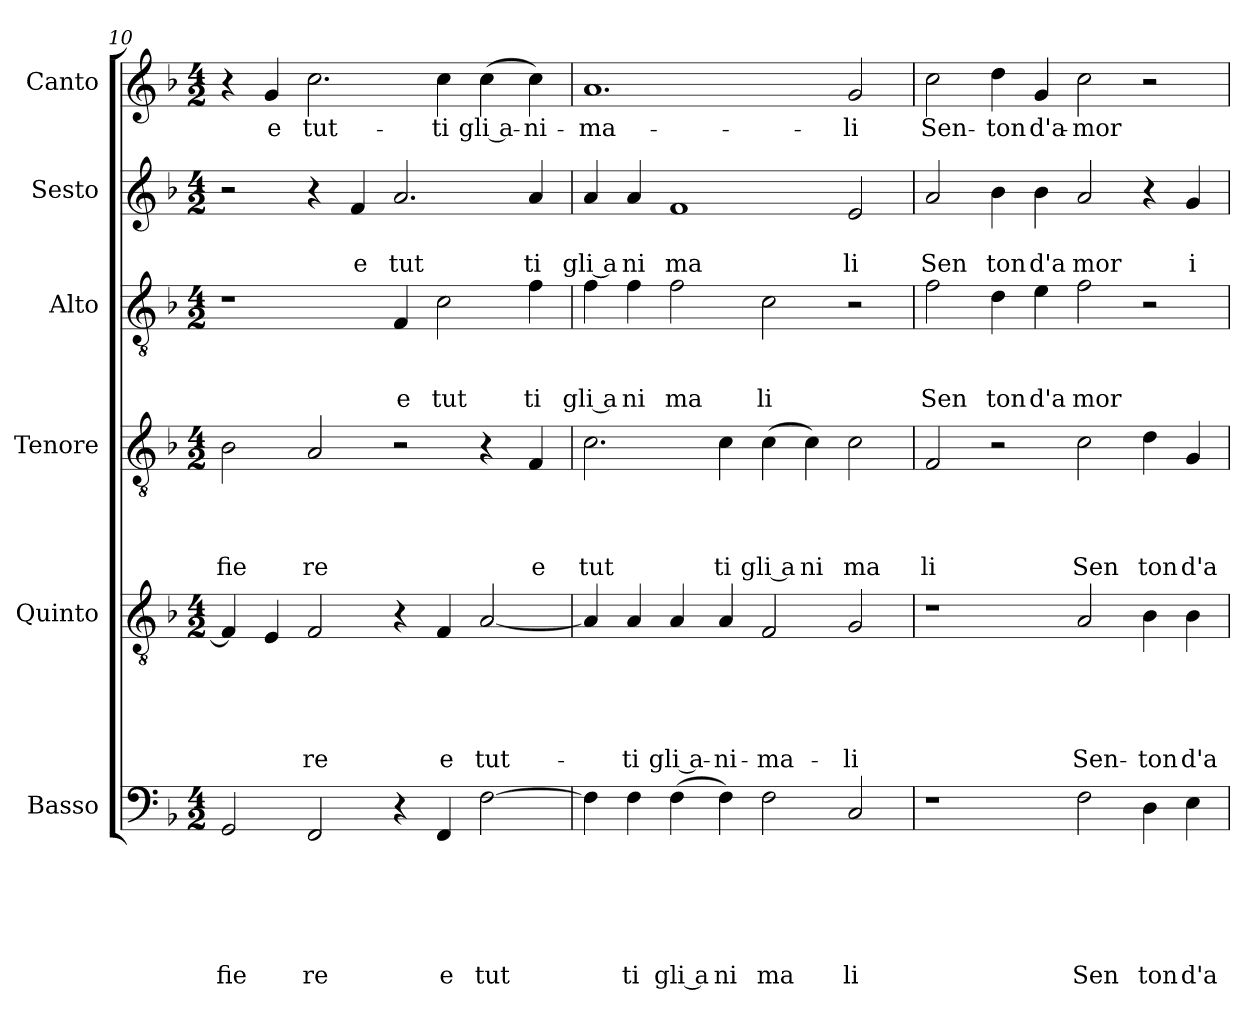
**kern	**text	**text	**text	**text	**text	**text	**kern	**text	**text	**text	**text	**text	**kern	**text	**text	**text	**text	**kern	**text	**text	**text	**kern	**text	**text	**kern	**text
*part6	*part6	*part6	*part6	*part6	*part6	*part6	*part5	*part5	*part5	*part5	*part5	*part5	*part4	*part4	*part4	*part4	*part4	*part3	*part3	*part3	*part3	*part2	*part2	*part2	*part1	*part1
*staff6	*staff6	*staff6	*staff6	*staff6	*staff6	*staff6	*staff5	*staff5	*staff5	*staff5	*staff5	*staff5	*staff4	*staff4	*staff4	*staff4	*staff4	*staff3	*staff3	*staff3	*staff3	*staff2	*staff2	*staff2	*staff1	*staff1
*I"Basso	*	*	*	*	*	*	*I"Quinto	*	*	*	*	*	*I"Tenore	*	*	*	*	*I"Alto	*	*	*	*I"Sesto	*	*	*I"Canto	*
*clefF4	*	*	*	*	*	*	*clefGv2	*	*	*	*	*	*clefGv2	*	*	*	*	*clefGv2	*	*	*	*clefG2	*	*	*clefG2	*
*ITrd-3c-5	*	*	*	*	*	*	*ITrd-3c-5	*	*	*	*	*	*	*	*	*	*	*ITrd-3c-5	*	*	*	*ITrd-3c-5	*	*	*ITrd-3c-5	*
*k[b-e-]	*	*	*	*	*	*	*k[b-e-]	*	*	*	*	*	*k[b-]	*	*	*	*	*k[b-e-]	*	*	*	*k[b-e-]	*	*	*k[b-e-]	*
*B-:	*	*	*	*	*	*	*B-:	*	*	*	*	*	*F:	*	*	*	*	*B-:	*	*	*	*B-:	*	*	*B-:	*
*M4/2	*	*	*	*	*	*	*M4/2	*	*	*	*	*	*M4/2	*	*	*	*	*M4/2	*	*	*	*M4/2	*	*	*M4/2	*
=10	=10	=10	=10	=10	=10	=10	=10	=10	=10	=10	=10	=10	=10	=10	=10	=10	=10	=10	=10	=10	=10	=10	=10	=10	=10	=10
!	!	!	!	!	!	!LO:LY:b	!	!	!	!	!	!	!	!	!	!	!LO:LY:b	!	!	!	!	!	!	!	!	!
2C/	.	.	.	.	.	fie	4B-/]	.	.	.	.	.	2B-\	.	.	.	fie	1r	.	.	.	2r	.	.	4r	.
!	!	!	!	!	!	!	!	!	!	!	!	!	!	!	!	!	!	!	!	!	!	!	!	!	!	!LO:LY:b
.	.	.	.	.	.	.	4A/	.	.	.	.	.	.	.	.	.	.	.	.	.	.	.	.	.	4cc/	e
!	!	!	!	!	!	!LO:LY:b	!	!	!	!	!	!LO:LY:b	!	!	!	!	!LO:LY:b	!	!	!	!	!	!	!	!	!LO:LY:b
2BB-/	.	.	.	.	.	re	2B-/	.	.	.	.	-re	2A/	.	.	.	re	.	.	.	.	4r	.	.	2.ff\	tut-
!	!	!	!	!	!	!	!	!	!	!	!	!	!	!	!	!	!	!	!	!	!	!	!	!LO:LY:b	!	!
.	.	.	.	.	.	.	.	.	.	.	.	.	.	.	.	.	.	.	.	.	.	4b-/	.	e	.	.
!	!	!	!	!	!	!	!	!	!	!	!	!	!	!	!	!	!	!	!	!	!LO:LY:b	!	!	!LO:LY:b	!	!
4r	.	.	.	.	.	.	4r	.	.	.	.	.	2r	.	.	.	.	4B-/	.	.	e	2.dd/	.	tut	.	.
!	!	!	!	!	!	!LO:LY:b	!	!	!	!	!	!LO:LY:b	!	!	!	!	!	!	!	!	!LO:LY:b	!	!	!	!	!LO:LY:b
4BB-/	.	.	.	.	.	e	4B-/	.	.	.	.	e	.	.	.	.	.	2f\	.	.	tut	.	.	.	4ff\	-ti
!	!	!	!	!	!	!LO:LY:b	!	!	!	!	!	!LO:LY:b	!	!	!	!	!	!	!	!	!	!	!	!	!	!LO:LY:b:rj
[>2B-\	.	.	.	.	.	tut	[<2d/	.	.	.	.	tut-	4r	.	.	.	.	.	.	.	.	.	.	.	(<4ff\	gli a-
!	!	!	!	!	!	!	!	!	!	!	!	!	!	!	!	!	!LO:LY:b	!	!	!	!LO:LY:b	!	!	!LO:LY:b	!	!LO:LY:b
.	.	.	.	.	.	.	.	.	.	.	.	.	4F/	.	.	.	e	4b-\	.	.	ti	4dd/	.	ti	4ff\)	-ni-
=11	=11	=11	=11	=11	=11	=11	=11	=11	=11	=11	=11	=11	=11	=11	=11	=11	=11	=11	=11	=11	=11	=11	=11	=11	=11	=11
!	!	!	!	!	!	!	!	!	!	!	!	!	!	!	!	!	!LO:LY:b	!	!	!	!LO:LY:b:rj	!	!	!LO:LY:b:rj	!	!LO:LY:b
4B-\]	.	.	.	.	.	.	4d/]	.	.	.	.	.	2.c\	.	.	.	tut	4b-\	.	.	gli a	4dd/	.	gli a	1.dd	-ma-
!	!	!	!	!	!	!LO:LY:b	!	!	!	!	!	!LO:LY:b	!	!	!	!	!	!	!	!	!LO:LY:b	!	!	!LO:LY:b	!	!
4B-\	.	.	.	.	.	ti	4d/	.	.	.	.	-ti	.	.	.	.	.	4b-\	.	.	ni	4dd/	.	ni	.	.
!	!	!	!	!	!	!LO:LY:b:rj	!	!	!	!	!	!LO:LY:b:rj	!	!	!	!	!	!	!	!	!LO:LY:b	!	!	!LO:LY:b	!	!
(>4B-\	.	.	.	.	.	gli a	4d/	.	.	.	.	gli a-	.	.	.	.	.	2b-\	.	.	ma	1b-	.	ma	.	.
!	!	!	!	!	!	!LO:LY:b	!	!	!	!	!	!LO:LY:b	!	!	!	!	!LO:LY:b	!	!	!	!	!	!	!	!	!
4B-\)	.	.	.	.	.	ni	4d/	.	.	.	.	-ni-	4c\	.	.	.	ti	.	.	.	.	.	.	.	.	.
!	!	!	!	!	!	!LO:LY:b	!	!	!	!	!	!LO:LY:b	!	!	!	!	!LO:LY:b:rj	!	!	!	!LO:LY:b	!	!	!	!	!
2B-\	.	.	.	.	.	ma	2B-/	.	.	.	.	-ma-	(<4c\	.	.	.	gli a	2f\	.	.	li	.	.	.	.	.
!	!	!	!	!	!	!	!	!	!	!	!	!	!	!	!	!	!LO:LY:b	!	!	!	!	!	!	!	!	!
.	.	.	.	.	.	.	.	.	.	.	.	.	4c\)	.	.	.	ni	.	.	.	.	.	.	.	.	.
!	!	!	!	!	!	!LO:LY:b	!	!	!	!	!	!LO:LY:b	!	!	!	!	!LO:LY:b	!	!	!	!	!	!	!LO:LY:b	!	!LO:LY:b
2F/	.	.	.	.	.	li	2c/	.	.	.	.	-li	2c\	.	.	.	ma	2r	.	.	.	2a/	.	li	2cc/	-li
=12	=12	=12	=12	=12	=12	=12	=12	=12	=12	=12	=12	=12	=12	=12	=12	=12	=12	=12	=12	=12	=12	=12	=12	=12	=12	=12
!	!	!	!	!	!	!	!	!	!	!	!	!	!	!	!	!	!LO:LY:b	!	!	!	!LO:LY:b	!	!	!LO:LY:b	!	!LO:LY:b
1r	.	.	.	.	.	.	1r	.	.	.	.	.	2F/	.	.	.	li	2b-\	.	.	Sen	2dd/	.	Sen	2ff\	Sen-
!	!	!	!	!	!	!	!	!	!	!	!	!	!	!	!	!	!	!	!	!	!LO:LY:b	!	!	!LO:LY:b	!	!LO:LY:b
.	.	.	.	.	.	.	.	.	.	.	.	.	2r	.	.	.	.	4g\	.	.	ton	4ee-\	.	ton	4gg\	-ton
!	!	!	!	!	!	!	!	!	!	!	!	!	!	!	!	!	!	!	!	!	!LO:LY:b	!	!	!LO:LY:b	!	!LO:LY:b
.	.	.	.	.	.	.	.	.	.	.	.	.	.	.	.	.	.	4a\	.	.	d'a	4ee-\	.	d'a	4cc/	d'a-
!	!	!	!	!	!	!LO:LY:b	!	!	!	!	!	!LO:LY:b	!	!	!	!	!LO:LY:b	!	!	!	!LO:LY:b	!	!	!LO:LY:b	!	!LO:LY:b
2B-\	.	.	.	.	.	Sen	2d/	.	.	.	.	Sen-	2c\	.	.	.	Sen	2b-\	.	.	mor	2dd/	.	mor	2ff\	-mor
!	!	!	!	!	!	!LO:LY:b	!	!	!	!	!	!LO:LY:b	!	!	!	!	!LO:LY:b	!	!	!	!	!	!	!	!	!
4G\	.	.	.	.	.	ton	4e-\	.	.	.	.	-ton	4d\	.	.	.	ton	2r	.	.	.	4r	.	.	2r	.
!	!	!	!	!	!	!LO:LY:b	!	!	!	!	!	!LO:LY:b	!	!	!	!	!LO:LY:b	!	!	!	!	!	!	!LO:LY:b	!	!
4A\	.	.	.	.	.	d'a	4e-\	.	.	.	.	d'a-	4G/	.	.	.	d'a	.	.	.	.	4cc/	.	i	.	.
=	=	=	=	=	=	=	=	=	=	=	=	=	=	=	=	=	=	=	=	=	=	=	=	=	=	=
*-	*-	*-	*-	*-	*-	*-	*-	*-	*-	*-	*-	*-	*-	*-	*-	*-	*-	*-	*-	*-	*-	*-	*-	*-	*-	*-
